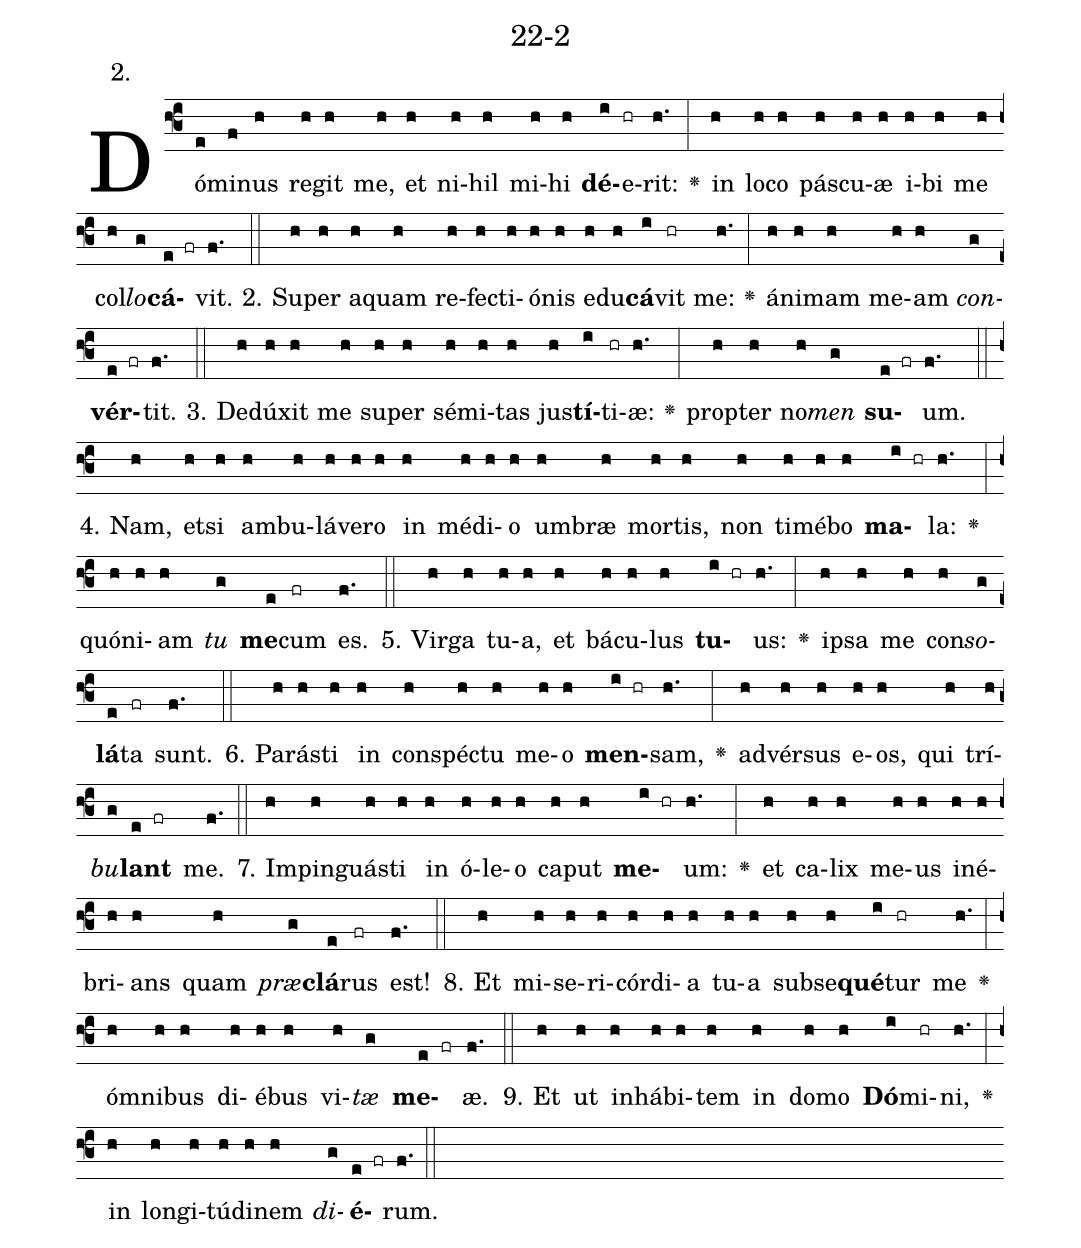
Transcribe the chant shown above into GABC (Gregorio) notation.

name: 22-2;
annotation: 2.;
%%
(f3)Dó(e)mi(f)nus(h) re(h)git(h) me,(h) et(h) ni(h)hil(h) mi(h)hi(h) <b>dé</b>(i)e(hr)rit:(h.) <v>\greheightstar</v>(:) in(h) lo(h)co(h) pás(h)cu(h)æ(h) i(h)bi(h) me(h) col(h)<i>lo</i>(g)<b>cá</b>(e fr)vit.(f.) (::)
2. Su(h)per(h) a(h)quam(h) re(h)fec(h)ti(h)ó(h)nis(h) e(h)du(h)<b>cá</b>(i)vit(hr) me:(h.) <v>\greheightstar</v>(:) á(h)ni(h)mam(h) me(h)am(h) <i>con</i>(g)<b>vér</b>(e fr)tit.(f.) (::)
3. De(h)dú(h)xit(h) me(h) su(h)per(h) sé(h)mi(h)tas(h) jus(h)<b>tí</b>(i)ti(hr)æ:(h.) <v>\greheightstar</v>(:) prop(h)ter(h) no(h)<i>men</i>(g) <b>su</b>(e fr)um.(f.) (::)
4. Nam,(h) et(h)si(h) am(h)bu(h)lá(h)ve(h)ro(h) in(h) mé(h)di(h)o(h) um(h)bræ(h) mor(h)tis,(h) non(h) ti(h)mé(h)bo(h) <b>ma</b>(i hr)la:(h.) <v>\greheightstar</v>(:) quón(h)i(h)am(h) <i>tu</i>(g) <b>me</b>(e)cum(fr) es.(f.) (::)
5. Vir(h)ga(h) tu(h)a,(h) et(h) bá(h)cu(h)lus(h) <b>tu</b>(i hr)us:(h.) <v>\greheightstar</v>(:) ip(h)sa(h) me(h) con(h)<i>so</i>(g)<b>lá</b>(e)ta(fr) sunt.(f.) (::)
6. Pa(h)rás(h)ti(h) in(h) con(h)spéc(h)tu(h) me(h)o(h) <b>men</b>(i hr)sam,(h.) <v>\greheightstar</v>(:) ad(h)vér(h)sus(h) e(h)os,(h) qui(h) trí(h)<i>bu</i>(g)<b>lant</b>(e fr) me.(f.) (::)
7. Im(h)pin(h)guás(h)ti(h) in(h) ó(h)le(h)o(h) ca(h)put(h) <b>me</b>(i hr)um:(h.) <v>\greheightstar</v>(:) et(h) ca(h)lix(h) me(h)us(h) in(h)é(h)bri(h)ans(h) quam(h) <i>præ</i>(g)<b>clá</b>(e)rus(fr) est!(f.) (::)
8. Et(h) mi(h)se(h)ri(h)cór(h)di(h)a(h) tu(h)a(h) sub(h)se(h)<b>qué</b>(i)tur(hr) me(h.) <v>\greheightstar</v>(:) óm(h)ni(h)bus(h) di(h)é(h)bus(h) vi(h)<i>tæ</i>(g) <b>me</b>(e fr)æ.(f.) (::)
9. Et(h) ut(h) in(h)há(h)bi(h)tem(h) in(h) do(h)mo(h) <b>Dó</b>(i)mi(hr)ni,(h.) <v>\greheightstar</v>(:) in(h) lon(h)gi(h)tú(h)di(h)nem(h) <i>di</i>(g)<b>é</b>(e fr)rum.(f.) (::)
